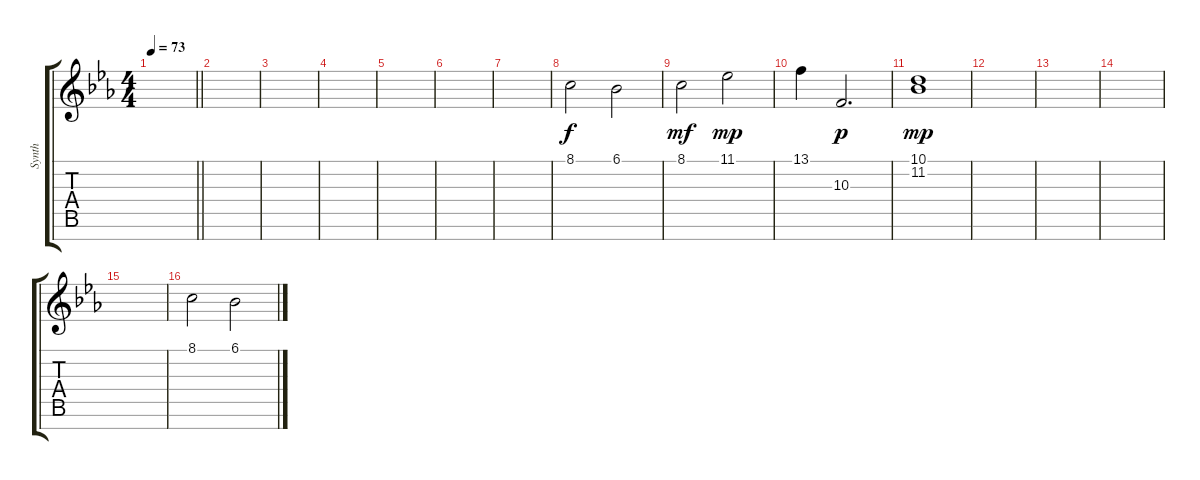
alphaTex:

\track ("Synth" "Synth") {instrument stringensemble2}
\staff {score tabs}
\tuning (E4 B3 G3 D3 A2 E2 B1) {hide}
\ts (4 4)
\tempo 73
\clef g2
\barLineRight lightlight
\ks eb
|
|
|
|
|
|
|
8.1.2 6.1.2 |
8.1.2{dy mf} 11.1.2{dy mp} |
13.1.4 10.3.2{d dy p} |
(10.1 11.2).1{dy mp} |
|
|
|
|
8.1.2 6.1.2
